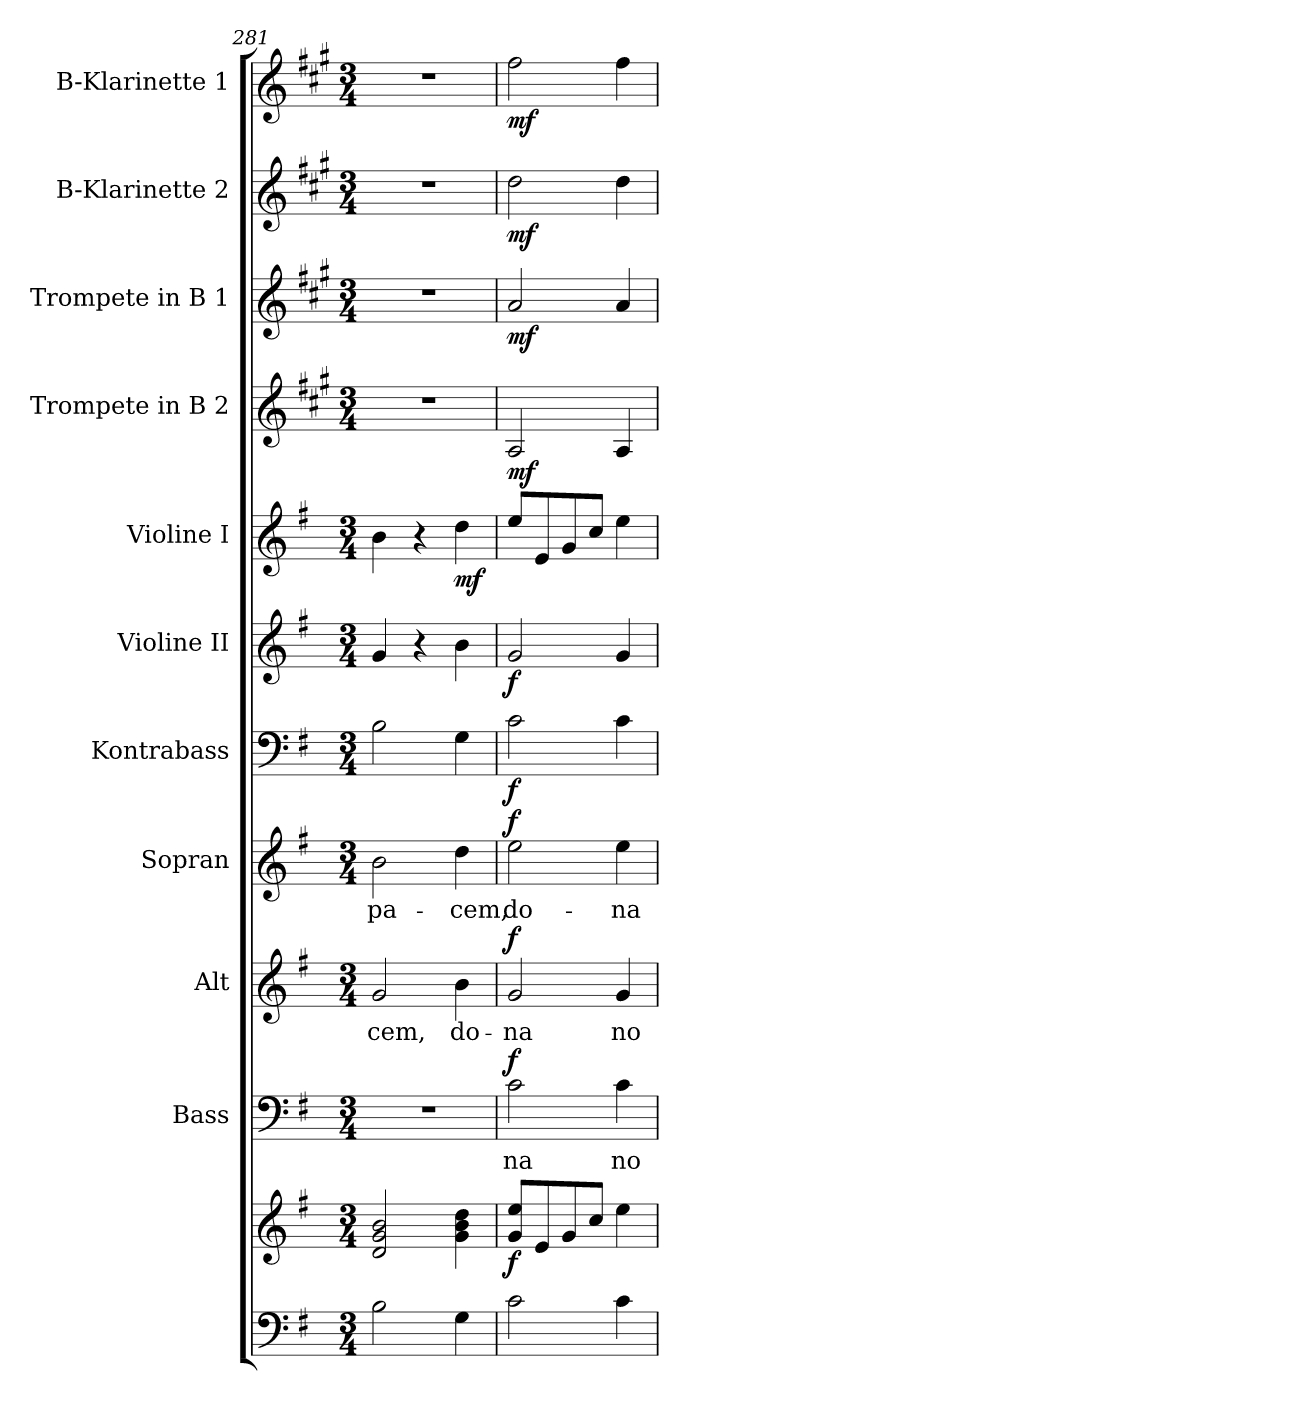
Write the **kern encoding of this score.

**kern	**kern	**dynam	**kern	**text	**dynam	**kern	**text	**dynam	**kern	**text	**dynam	**kern	**dynam	**kern	**dynam	**kern	**dynam	**kern	**dynam	**kern	**dynam	**kern	**dynam	**kern	**dynam
*part11	*part11	*part11	*part10	*part10	*part10	*part9	*part9	*part9	*part8	*part8	*part8	*part7	*part7	*part6	*part6	*part5	*part5	*part4	*part4	*part3	*part3	*part2	*part2	*part1	*part1
*staff12	*staff11	*staff11/12	*staff10	*staff10	*staff10	*staff9	*staff9	*staff9	*staff8	*staff8	*staff8	*staff7	*staff7	*staff6	*staff6	*staff5	*staff5	*staff4	*staff4	*staff3	*staff3	*staff2	*staff2	*staff1	*staff1
*	*	*	*I"Bass	*	*	*I"Alt	*	*	*I"Sopran	*	*	*I"Kontrabass	*	*I"Violine II	*	*I"Violine I	*	*I"Trompete in B 2	*	*I"Trompete in B 1	*	*I"B-Klarinette 2	*	*I"B-Klarinette 1	*
*	*	*	*I'B.	*	*	*I'A.	*	*	*I'S.	*	*	*I'Kb.	*	*I'Vl. II	*	*I'Vl. I	*	*I'Tr. 2	*	*I'Tr. 1	*	*I'B Kl. 2	*	*I'B Kl. 1	*
*clefF4	*clefG2	*	*clefF4	*	*	*clefG2	*	*	*clefG2	*	*	*clefF4	*	*clefG2	*	*clefG2	*	*clefG2	*	*clefG2	*	*clefG2	*	*clefG2	*
*	*	*	*	*	*	*	*	*	*	*	*	*ITrd7c12	*	*	*	*	*	*ITrd1c2	*	*ITrd1c2	*	*ITrd1c2	*	*ITrd1c2	*
*k[f#]	*k[f#]	*	*k[f#]	*	*	*k[f#]	*	*	*k[f#]	*	*	*k[f#]	*	*k[f#]	*	*k[f#]	*	*k[f#]	*	*k[f#]	*	*k[f#]	*	*k[f#]	*
*G:	*G:	*	*G:	*	*	*G:	*	*	*G:	*	*	*G:	*	*G:	*	*G:	*	*G:	*	*G:	*	*G:	*	*G:	*
*M3/4	*M3/4	*	*M3/4	*	*	*M3/4	*	*	*M3/4	*	*	*M3/4	*	*M3/4	*	*M3/4	*	*M3/4	*	*M3/4	*	*M3/4	*	*M3/4	*
=281	=281	=281	=281	=281	=281	=281	=281	=281	=281	=281	=281	=281	=281	=281	=281	=281	=281	=281	=281	=281	=281	=281	=281	=281	=281
!	!	!	!	!	!	!	!LO:LY:b	!	!	!LO:LY:b	!	!	!	!	!	!	!	!	!	!	!	!	!	!	!
2B\	2d/ 2g/ 2b/	.	2.r	.	.	2g/	-cem,	.	2b\	pa-	.	2BB\	.	4g/	.	4b\	.	2.r	.	2.r	.	2.r	.	2.r	.
.	.	.	.	.	.	.	.	.	.	.	.	.	.	4r	.	4r	.	.	.	.	.	.	.	.	.
!	!	!	!	!	!	!	!LO:LY:b	!	!	!LO:LY:b	!	!	!	!	!	!	!LO:DY:b	!	!	!	!	!	!	!	!
4G\	4g\ 4b\ 4dd\	.	.	.	.	4b\	do-	.	4dd\	-cem,	.	4GG\	.	4b\	.	4dd\	mf	.	.	.	.	.	.	.	.
=282	=282	=282	=282	=282	=282	=282	=282	=282	=282	=282	=282	=282	=282	=282	=282	=282	=282	=282	=282	=282	=282	=282	=282	=282	=282
!	!	!LO:DY:b	!	!LO:LY:b	!LO:DY:a	!	!LO:LY:b	!LO:DY:a	!	!LO:LY:b	!LO:DY:a	!	!LO:DY:b	!	!LO:DY:b	!	!	!	!LO:DY:b	!	!LO:DY:b	!	!LO:DY:b	!	!LO:DY:b
2c\	8g/ 8ee/L	f	2c\	-na	f	2g/	-na	f	2ee\	do-	f	2C\	f	2g/	f	8ee/L	.	2G/	mf	2g/	mf	2cc\	mf	2ee\	mf
.	8e/	.	.	.	.	.	.	.	.	.	.	.	.	.	.	8e/	.	.	.	.	.	.	.	.	.
.	8g/	.	.	.	.	.	.	.	.	.	.	.	.	.	.	8g/	.	.	.	.	.	.	.	.	.
.	8cc/J	.	.	.	.	.	.	.	.	.	.	.	.	.	.	8cc/J	.	.	.	.	.	.	.	.	.
!	!	!	!	!LO:LY:b	!	!	!LO:LY:b	!	!	!LO:LY:b	!	!	!	!	!	!	!	!	!	!	!	!	!	!	!
4c\	4ee\	.	4c\	no-	.	4g/	no-	.	4ee\	-na	.	4C\	.	4g/	.	4ee\	.	4G/	.	4g/	.	4cc\	.	4ee\	.
=	=	=	=	=	=	=	=	=	=	=	=	=	=	=	=	=	=	=	=	=	=	=	=	=	=
*-	*-	*-	*-	*-	*-	*-	*-	*-	*-	*-	*-	*-	*-	*-	*-	*-	*-	*-	*-	*-	*-	*-	*-	*-	*-
